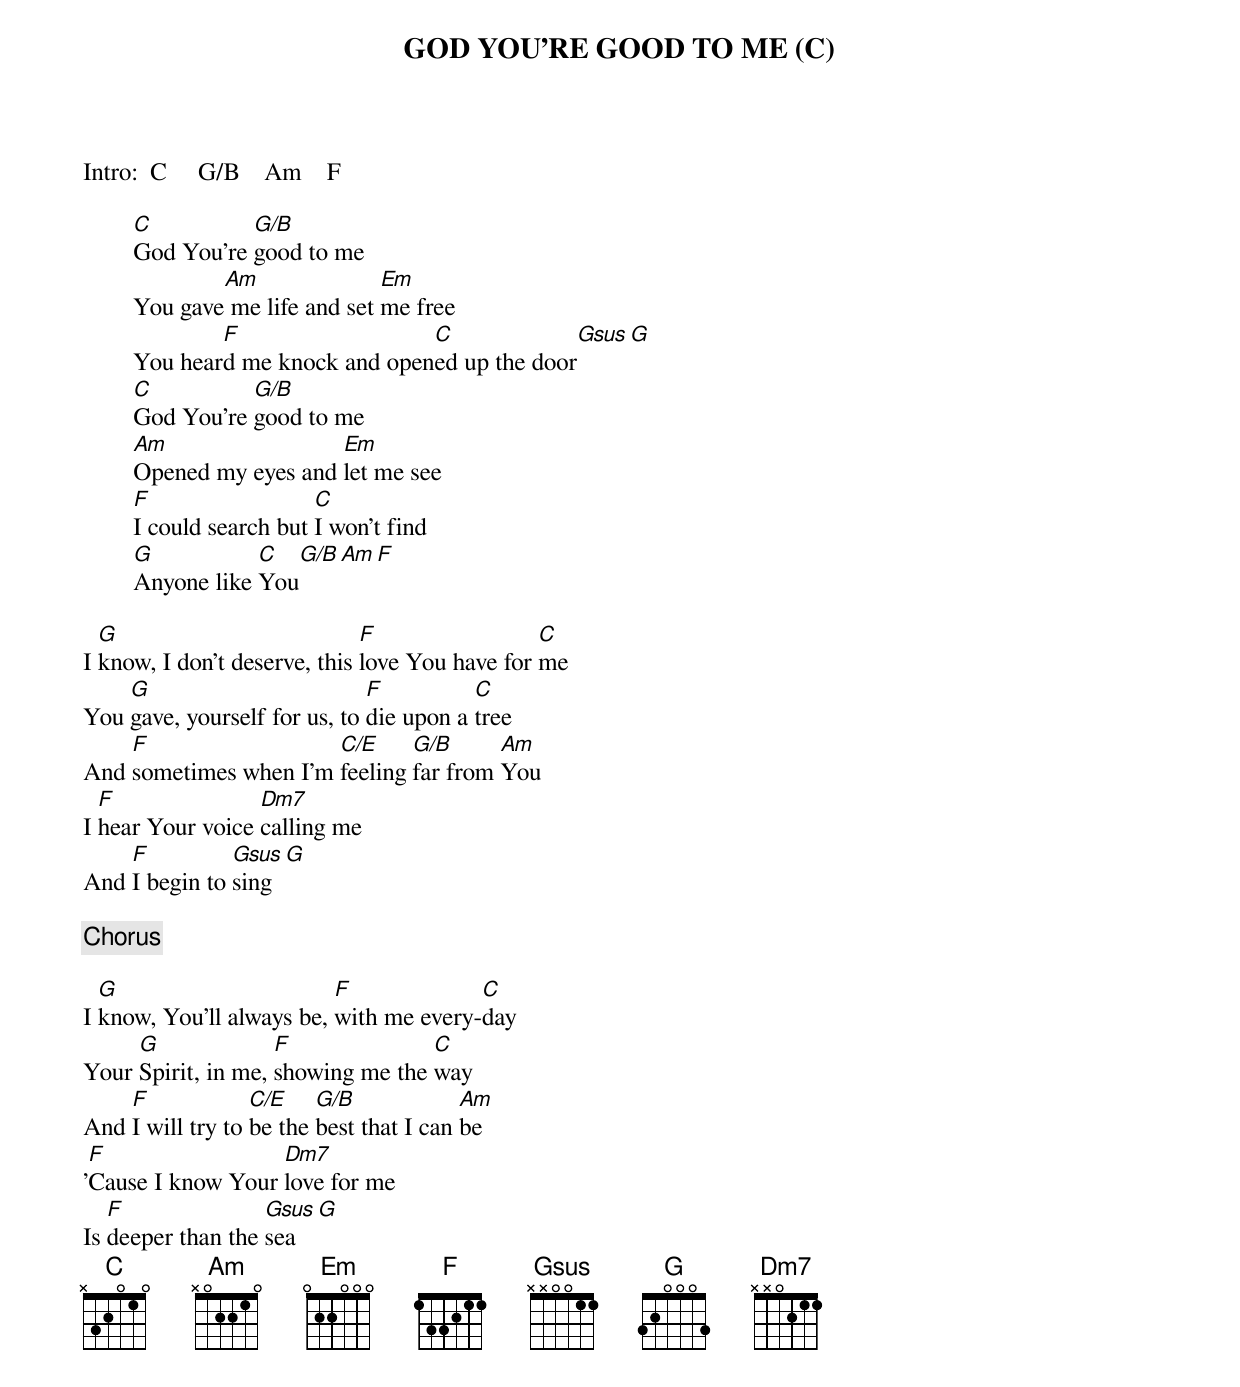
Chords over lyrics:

GOD YOU'RE GOOD TO ME (C)

Intro:	C     G/B    Am    F

	C          G/B
	God You're good to me
		Am               Em
	You gave me life and set me free
		F                  C             Gsus G
	You heard me knock and opened up the door
	C          G/B
	God You're good to me
	Am                 Em
	Opened my eyes and let me see
	F                  C
	I could search but I won't find
	G           C     G/B    Am    F
	Anyone like You

  G                           F                 C
I know, I don't deserve, this love You have for me
    G                         F          C
You gave, yourself for us, to die upon a tree
    F                  C/E     G/B      Am
And sometimes when I'm feeling far from You
  F               Dm7
I hear Your voice calling me
    F          Gsus G
And I begin to sing

	[Chorus]

  G                       F             C
I know, You'll always be, with me every-day
     G              F              C
Your Spirit, in me, showing me the way
    F             C/E    G/B             Am
And I will try to be the best that I can be
 F                 Dm7
'Cause I know Your love for me
   F               Gsus G
Is deeper than the sea
